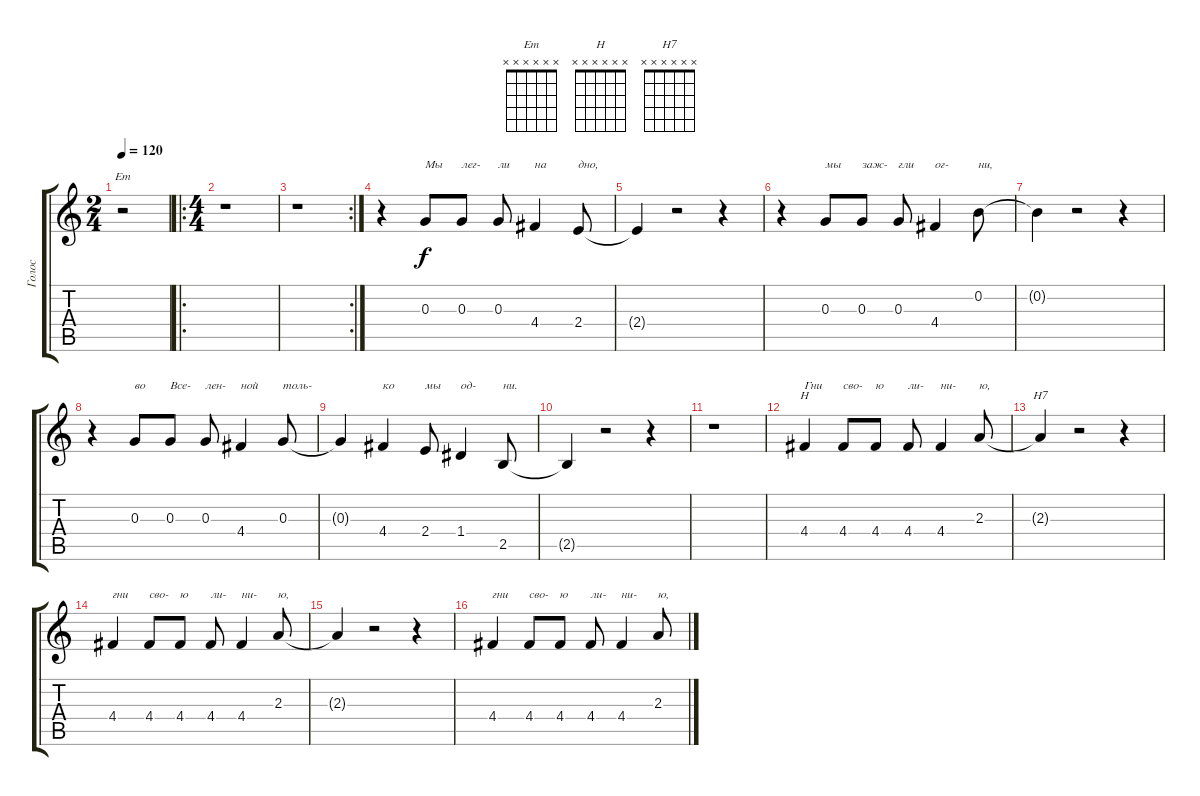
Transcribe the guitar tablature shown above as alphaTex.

\track ("Голос" "Голос") {instrument acousticguitarsteel}
\staff {score tabs}
\tuning (E4 B3 G3 D3 A2 E2) {hide}
\chord ("Em" x x x x x x) {firstfret 0}
\chord ("H" x x x x x x) {firstfret 0}
\chord ("H7" x x x x x x) {firstfret 0}
\ts (2 4)
\tempo 120
\clef g2
\ks c
r.2{ch "Em" dy f instrument acousticguitarsteel} |
\ro
\ts (4 4)
r.1 |
\rc 2
r.1 |
r.4 0.3.8{txt "Мы"} 0.3.8{txt "лег-"} 0.3.8{txt "ли"} 4.4.4{txt "на"} 2.4.8{txt "дно,"} |
2.4{t}.4 r.2 r.4 |
r.4 0.3.8{txt "мы"} 0.3.8{txt "заж-"} 0.3.8{txt "гли"} 4.4.4{txt "ог-"} 0.2.8{txt "ни,"} |
0.2{t}.4 r.2 r.4 |
r.4 0.3.8{txt "во"} 0.3.8{txt "Все-"} 0.3.8{txt "лен-"} 4.4.4{txt "ной"} 0.3.8{txt "толь-"} |
0.3{t}.4 4.4.4{txt "ко"} 2.4.8{txt "мы"} 1.4.4{txt "од-"} 2.5.8{txt "ни."} |
2.5{t}.4 r.2 r.4 |
r.1 |
4.4.4{ch "H" txt "Гни"} 4.4.8{txt "сво-"} 4.4.8{txt "ю"} 4.4.8{txt "ли-"} 4.4.4{txt "ни-"} 2.3.8{txt "ю,"} |
2.3{t}.4{ch "H7"} r.2 r.4 |
4.4.4{txt "гни"} 4.4.8{txt "сво-"} 4.4.8{txt "ю"} 4.4.8{txt "ли-"} 4.4.4{txt "ни-"} 2.3.8{txt "ю,"} |
2.3{t}.4 r.2 r.4 |
4.4.4{txt "гни"} 4.4.8{txt "сво-"} 4.4.8{txt "ю"} 4.4.8{txt "ли-"} 4.4.4{txt "ни-"} 2.3.8{txt "ю,"}
